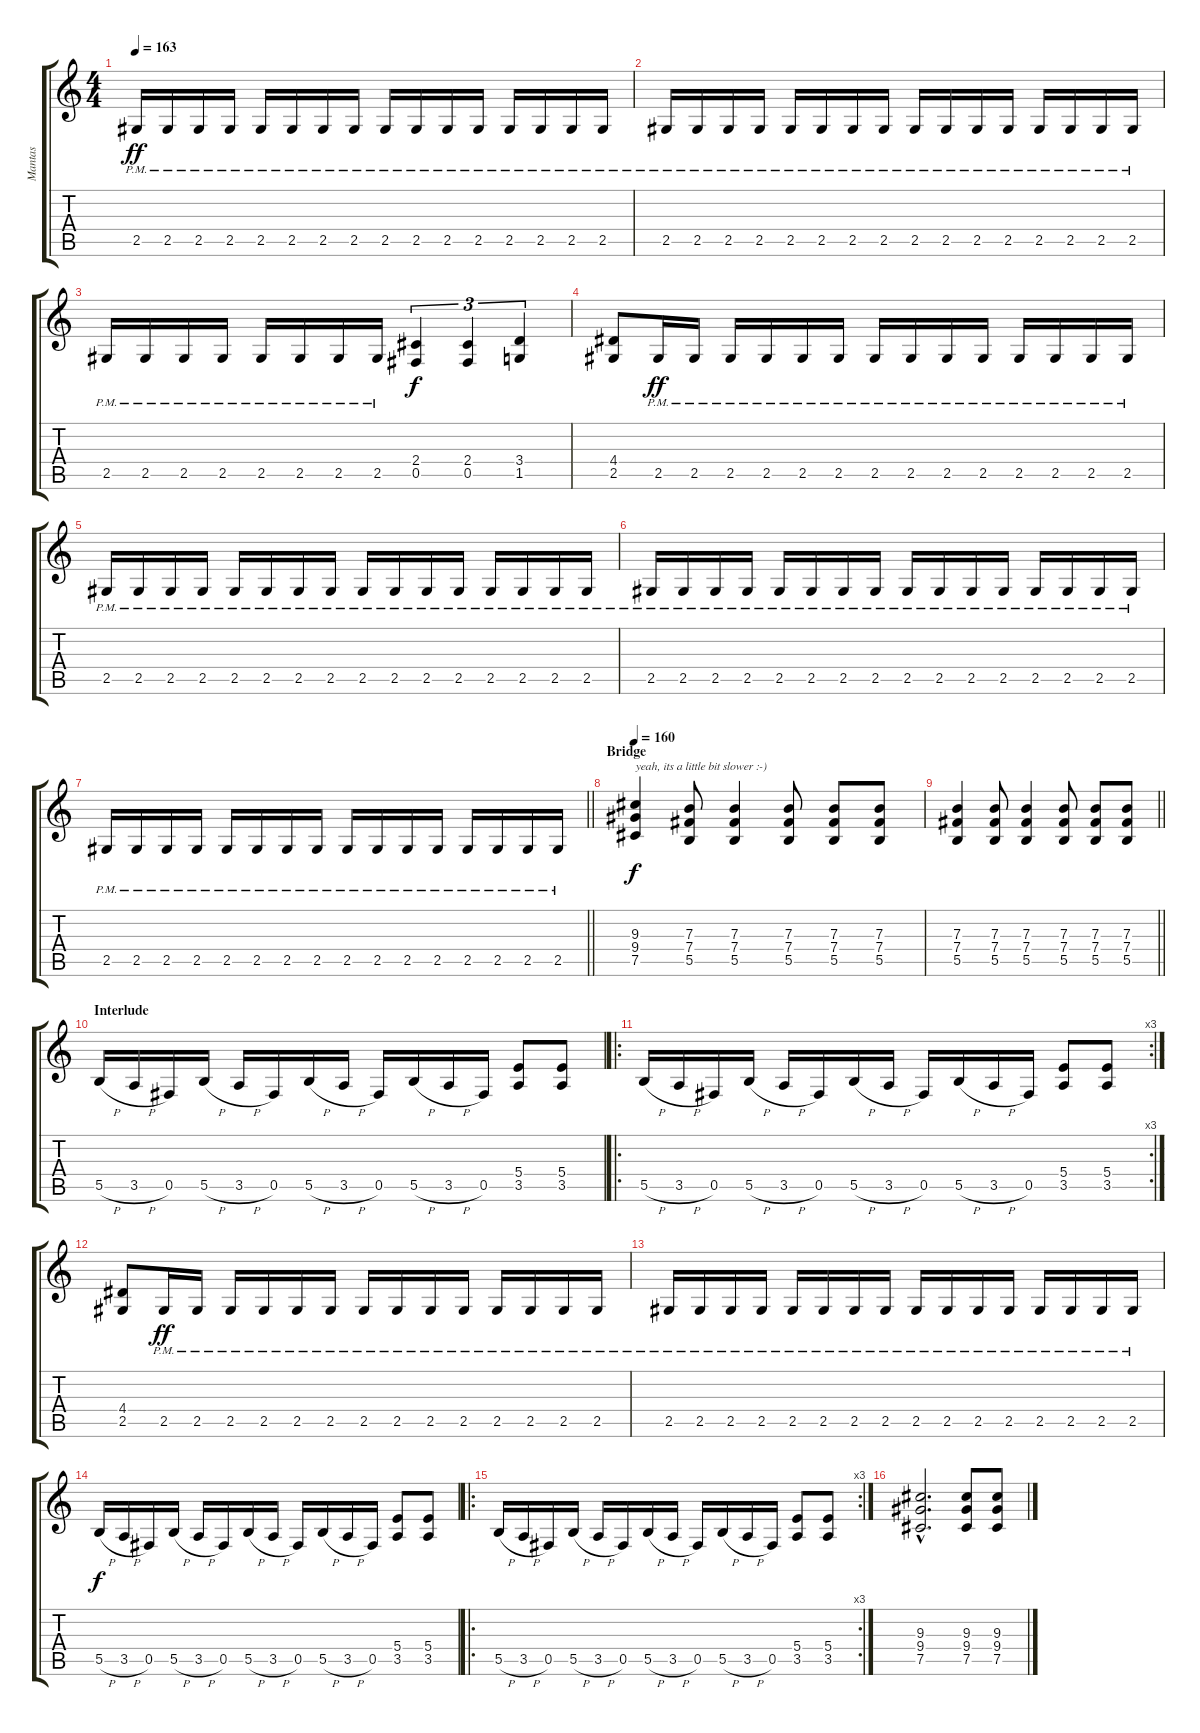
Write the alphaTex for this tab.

\track ("Mantas" "Mantas") {instrument distortionguitar}
\staff {score tabs}
\tuning (Db4 Ab3 E3 B2 Gb2 Db2) {hide}
\ts (4 4)
\tempo 163
\clef g2
\ks c
2.5{pm}.16{dy ff} 2.5{pm}.16 2.5{pm}.16 2.5{pm}.16 2.5{pm}.16 2.5{pm}.16 2.5{pm}.16 2.5{pm}.16 2.5{pm}.16 2.5{pm}.16 2.5{pm}.16 2.5{pm}.16 2.5{pm}.16 2.5{pm}.16 2.5{pm}.16 2.5{pm}.16 |
2.5{pm}.16 2.5{pm}.16 2.5{pm}.16 2.5{pm}.16 2.5{pm}.16 2.5{pm}.16 2.5{pm}.16 2.5{pm}.16 2.5{pm}.16 2.5{pm}.16 2.5{pm}.16 2.5{pm}.16 2.5{pm}.16 2.5{pm}.16 2.5{pm}.16 2.5{pm}.16 |
2.5{pm}.16 2.5{pm}.16 2.5{pm}.16 2.5{pm}.16 2.5{pm}.16 2.5{pm}.16 2.5{pm}.16 2.5{pm}.16 (2.4 0.5).4{tu (3 2) dy f} (2.4 0.5).4{tu (3 2)} (3.4 1.5).4{tu (3 2)} |
(4.4 2.5).8 2.5{pm}.16{dy ff} 2.5{pm}.16 2.5{pm}.16 2.5{pm}.16 2.5{pm}.16 2.5{pm}.16 2.5{pm}.16 2.5{pm}.16 2.5{pm}.16 2.5{pm}.16 2.5{pm}.16 2.5{pm}.16 2.5{pm}.16 2.5{pm}.16 |
2.5{pm}.16 2.5{pm}.16 2.5{pm}.16 2.5{pm}.16 2.5{pm}.16 2.5{pm}.16 2.5{pm}.16 2.5{pm}.16 2.5{pm}.16 2.5{pm}.16 2.5{pm}.16 2.5{pm}.16 2.5{pm}.16 2.5{pm}.16 2.5{pm}.16 2.5{pm}.16 |
2.5{pm}.16 2.5{pm}.16 2.5{pm}.16 2.5{pm}.16 2.5{pm}.16 2.5{pm}.16 2.5{pm}.16 2.5{pm}.16 2.5{pm}.16 2.5{pm}.16 2.5{pm}.16 2.5{pm}.16 2.5{pm}.16 2.5{pm}.16 2.5{pm}.16 2.5{pm}.16 |
\barLineRight lightlight
2.5{pm}.16 2.5{pm}.16 2.5{pm}.16 2.5{pm}.16 2.5{pm}.16 2.5{pm}.16 2.5{pm}.16 2.5{pm}.16 2.5{pm}.16 2.5{pm}.16 2.5{pm}.16 2.5{pm}.16 2.5{pm}.16 2.5{pm}.16 2.5{pm}.16 2.5{pm}.16 |
\section ("" "Bridge")
\tempo 160
(9.3 9.4 7.5).4{txt "yeah, its a little bit slower :-)" dy f} (7.3 7.4 5.5).8 (7.3 7.4 5.5).4 (7.3 7.4 5.5).8 (7.3 7.4 5.5).8 (7.3 7.4 5.5).8 |
\barLineRight lightlight
(7.3 7.4 5.5).4 (7.3 7.4 5.5).8 (7.3 7.4 5.5).4 (7.3 7.4 5.5).8 (7.3 7.4 5.5).8 (7.3 7.4 5.5).8 |
\section ("" "Interlude")
5.5{h}.16 3.5{h}.16 0.5.16 5.5{h}.16 3.5{h}.16 0.5.16 5.5{h}.16 3.5{h}.16 0.5.16 5.5{h}.16 3.5{h}.16 0.5.16 (5.4 3.5).8 (5.4 3.5).8 |
\ro
\rc 3
5.5{h}.16 3.5{h}.16 0.5.16 5.5{h}.16 3.5{h}.16 0.5.16 5.5{h}.16 3.5{h}.16 0.5.16 5.5{h}.16 3.5{h}.16 0.5.16 (5.4 3.5).8 (5.4 3.5).8 |
(4.4 2.5).8 2.5{pm}.16{dy ff} 2.5{pm}.16 2.5{pm}.16 2.5{pm}.16 2.5{pm}.16 2.5{pm}.16 2.5{pm}.16 2.5{pm}.16 2.5{pm}.16 2.5{pm}.16 2.5{pm}.16 2.5{pm}.16 2.5{pm}.16 2.5{pm}.16 |
2.5{pm}.16 2.5{pm}.16 2.5{pm}.16 2.5{pm}.16 2.5{pm}.16 2.5{pm}.16 2.5{pm}.16 2.5{pm}.16 2.5{pm}.16 2.5{pm}.16 2.5{pm}.16 2.5{pm}.16 2.5{pm}.16 2.5{pm}.16 2.5{pm}.16 2.5{pm}.16 |
5.5{h}.16{dy f} 3.5{h}.16 0.5.16 5.5{h}.16 3.5{h}.16 0.5.16 5.5{h}.16 3.5{h}.16 0.5.16 5.5{h}.16 3.5{h}.16 0.5.16 (5.4 3.5).8 (5.4 3.5).8 |
\ro
\rc 3
5.5{h}.16 3.5{h}.16 0.5.16 5.5{h}.16 3.5{h}.16 0.5.16 5.5{h}.16 3.5{h}.16 0.5.16 5.5{h}.16 3.5{h}.16 0.5.16 (5.4 3.5).8 (5.4 3.5).8 |
(9.3{hac} 9.4{hac} 7.5{hac}).2{d} (9.3 9.4 7.5).8 (9.3 9.4 7.5).8
